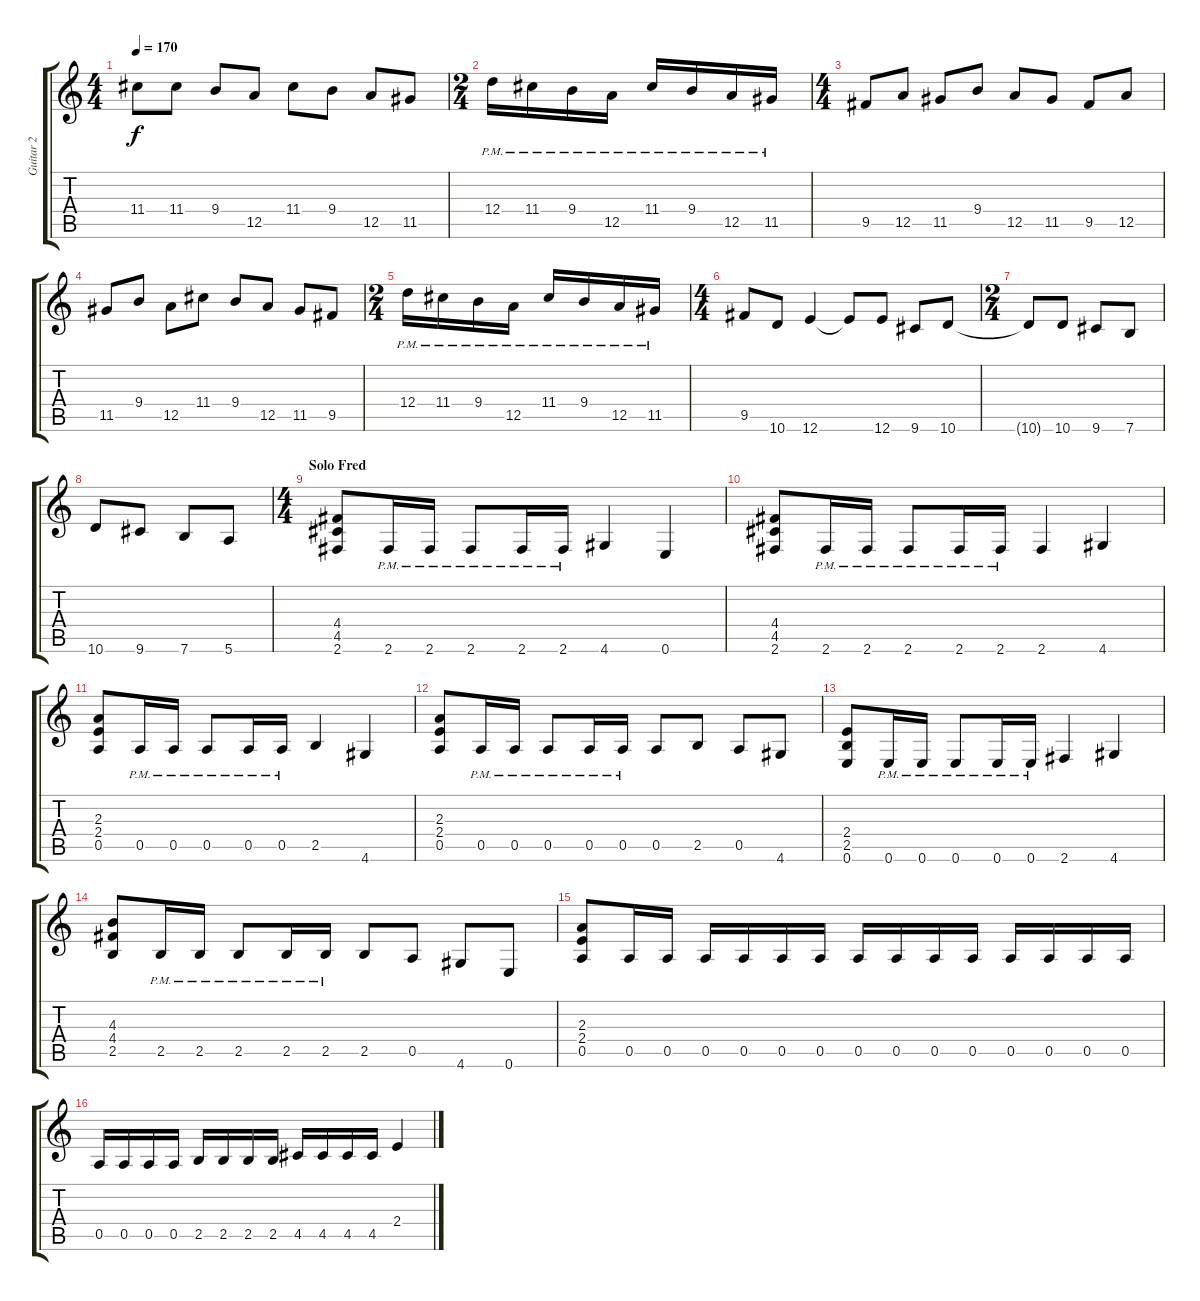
\track ("Guitar 2" "Guitar 2") {instrument distortionguitar}
\staff {score tabs}
\tuning (E4 B3 G3 D3 A2 E2) {hide}
\ts (4 4)
\tempo 170
\clef g2
\ks c
11.4{t}.8{dy f} 11.4.8 9.4.8 12.5.8 11.4.8 9.4.8 12.5.8 11.5.8 |
\ts (2 4)
12.4{pm}.16 11.4{pm}.16 9.4{pm}.16 12.5{pm}.16 11.4{pm}.16 9.4{pm}.16 12.5{pm}.16 11.5{pm}.16 |
\ts (4 4)
9.5.8 12.5.8 11.5.8 9.4.8 12.5.8 11.5.8 9.5.8 12.5.8 |
11.5.8 9.4.8 12.5.8 11.4.8 9.4.8 12.5.8 11.5.8 9.5.8 |
\ts (2 4)
12.4{pm}.16 11.4{pm}.16 9.4{pm}.16 12.5{pm}.16 11.4{pm}.16 9.4{pm}.16 12.5{pm}.16 11.5{pm}.16 |
\ts (4 4)
9.5.8 10.6.8 12.6.4 12.6{t}.8 12.6.8 9.6.8 10.6.8 |
\ts (2 4)
10.6{t}.8 10.6.8 9.6.8 7.6.8 |
10.6.8 9.6.8 7.6.8 5.6.8 |
\ts (4 4)
\section ("" "Solo Fred")
(4.4 4.5 2.6).8 2.6{pm}.16 2.6{pm}.16 2.6{pm}.8 2.6{pm}.16 2.6{pm}.16 4.6.4 0.6.4 |
(4.4 4.5 2.6).8 2.6{pm}.16 2.6{pm}.16 2.6{pm}.8 2.6{pm}.16 2.6{pm}.16 2.6.4 4.6.4 |
(2.3 2.4 0.5).8 0.5{pm}.16 0.5{pm}.16 0.5{pm}.8 0.5{pm}.16 0.5{pm}.16 2.5.4 4.6.4 |
(2.3 2.4 0.5).8 0.5{pm}.16 0.5{pm}.16 0.5{pm}.8 0.5{pm}.16 0.5{pm}.16 0.5.8 2.5.8 0.5.8 4.6.8 |
(2.4 2.5 0.6).8 0.6{pm}.16 0.6{pm}.16 0.6{pm}.8 0.6{pm}.16 0.6{pm}.16 2.6.4 4.6.4 |
(4.3 4.4 2.5).8 2.5{pm}.16 2.5{pm}.16 2.5{pm}.8 2.5{pm}.16 2.5{pm}.16 2.5.8 0.5.8 4.6.8 0.6.8 |
(2.3 2.4 0.5).8 0.5.16 0.5.16 0.5.16 0.5.16 0.5.16 0.5.16 0.5.16 0.5.16 0.5.16 0.5.16 0.5.16 0.5.16 0.5.16 0.5.16 |
0.5.16 0.5.16 0.5.16 0.5.16 2.5.16 2.5.16 2.5.16 2.5.16 4.5.16 4.5.16 4.5.16 4.5.16 2.4.4
